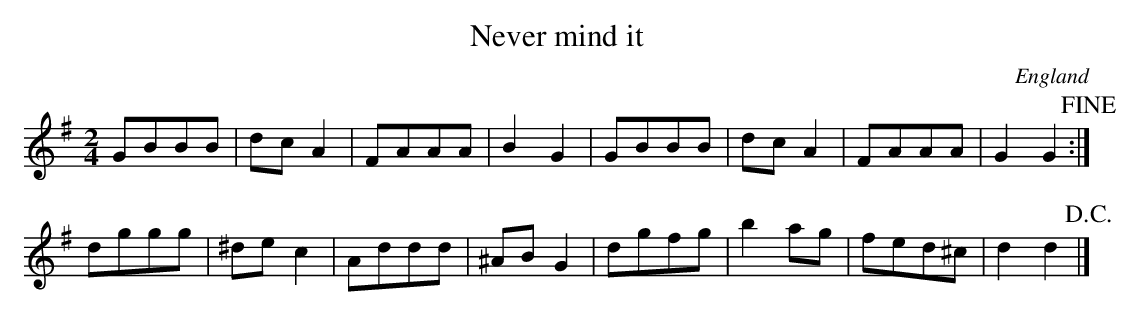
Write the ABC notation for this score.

X:1
T:Never mind it
L:1/8
M:2/4
O:England
K:G major
GBBB | dc A2 | FAAA | B2 G2 | \
GBBB | dc A2 | FAAA | G2 G2 !fine! :|
dggg | ^de c2 | Addd | ^AB G2 |\
dgfg | b2  ag | fed^c | d2d2 !D.C.! |]
